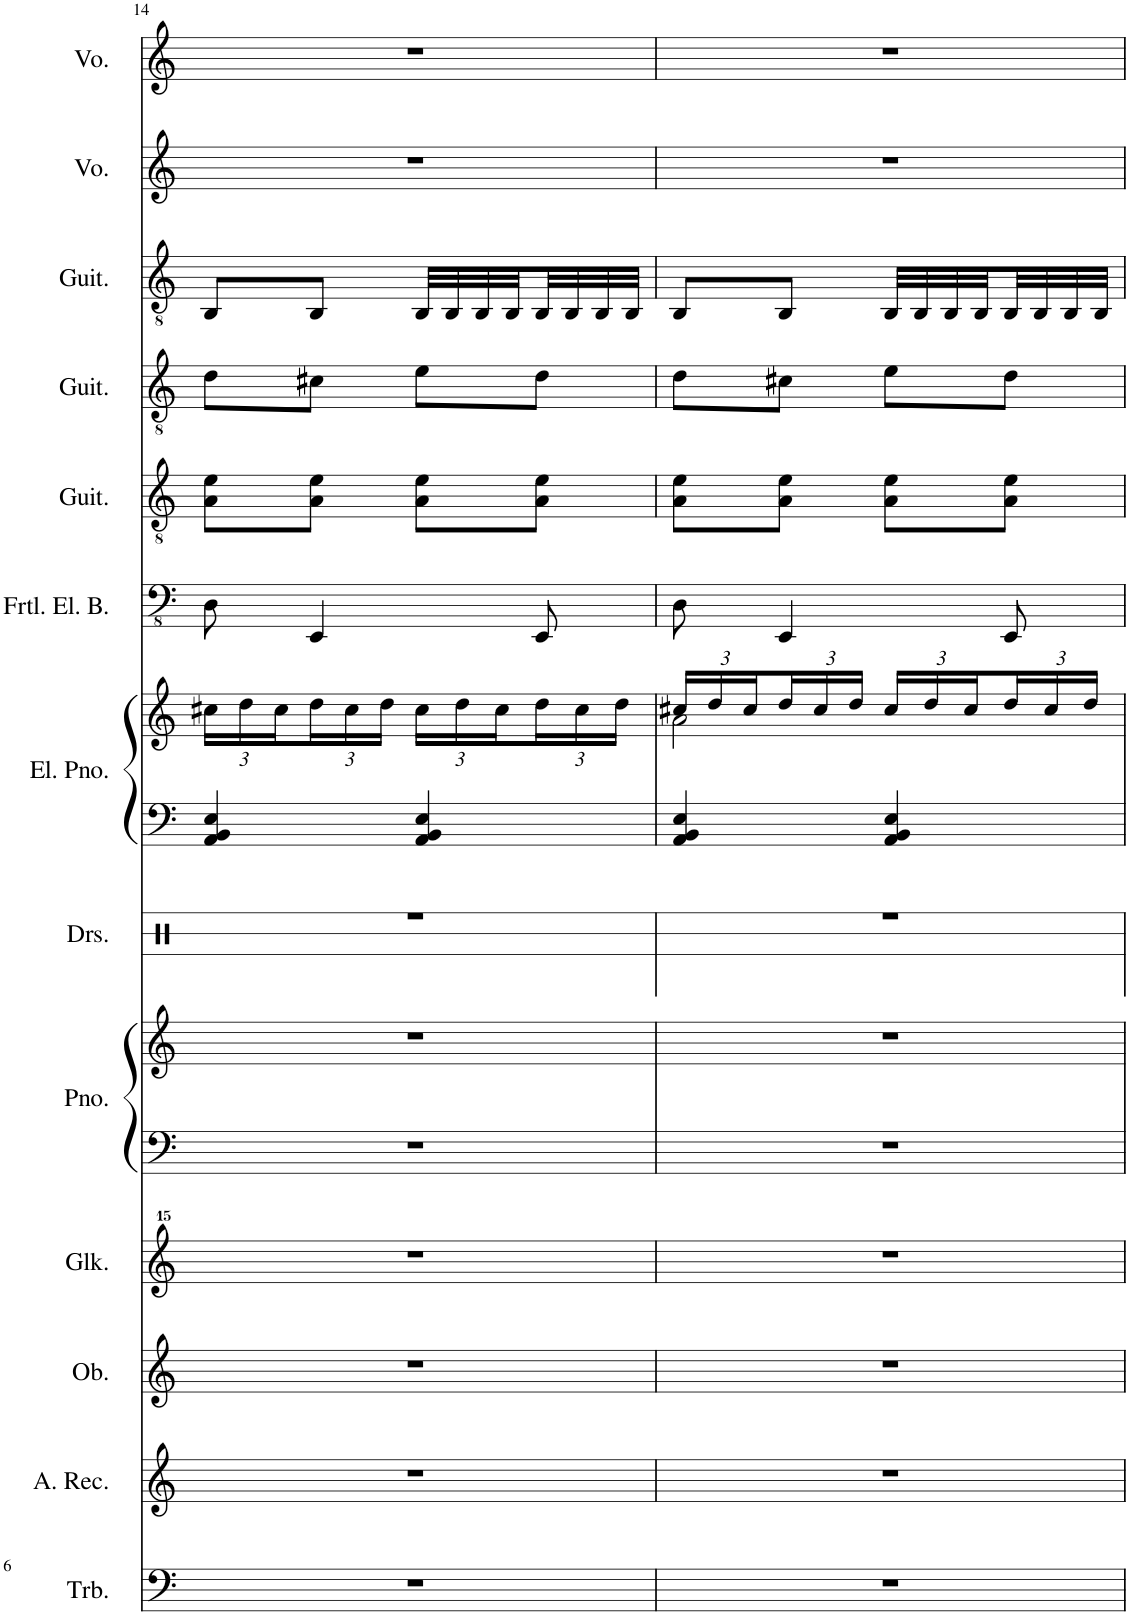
**kern	**kern	**kern	**kern	**kern	**kern	**kern	**kern	**kern	**kern	**kern	**kern	**kern	**kern	**kern
*part13	*part12	*part11	*part10	*part9	*part9	*part8	*part7	*part7	*part6	*part5	*part4	*part3	*part2	*part1
*staff15	*staff14	*staff13	*staff12	*staff11	*staff10	*staff9	*staff8	*staff7	*staff6	*staff5	*staff4	*staff3	*staff2	*staff1
*I"Trombone	*I"Alto Recorder	*I"Oboe	*I"Glockenspiel	*I"Piano	*	*I"Drumset	*I"Electric Piano	*	*I"Fretless Electric Bass	*I"Guitar	*I"Guitar	*I"Guitar	*I"Voice	*I"Voice
*I'Trb.	*I'A. Rec.	*I'Ob.	*I'Glk.	*I'Pno.	*	*I'Drs.	*I'El. Pno.	*	*I'Frtl. El. B.	*I'Guit.	*I'Guit.	*I'Guit.	*I'Vo.	*I'Vo.
!!LO:PB:g=z
*clefF4	*clefG2	*clefG2	*clefG^^2	*clefF4	*clefG2	*clefX	*clefF4	*clefG2	*clefFv4	*clefGv2	*clefGv2	*clefGv2	*clefG2	*clefG2
*k[]	*k[]	*k[]	*k[]	*k[]	*k[]	*k[]	*k[]	*k[]	*k[]	*k[]	*k[]	*k[]	*k[]	*k[]
*M2/4	*M2/4	*M2/4	*M2/4	*M2/4	*M2/4	*M2/4	*M2/4	*M2/4	*M2/4	*M2/4	*M2/4	*M2/4	*M2/4	*M2/4
*	*	*	*	*	*	*	*	*Xbrackettup	*	*	*	*	*	*
=14	=14	=14	=14	=14	=14	=14	=14	=14	=14	=14	=14	=14	=14	=14
2r	2r	2r	2r	2r	2r	2r	4AA/ 4BB/ 4E/	24cc#X\LL	8DD\	8A\ 8e\L	8d\L	8BB/L	2r	2r
.	.	.	.	.	.	.	.	24dd\	.	.	.	.	.	.
.	.	.	.	.	.	.	.	24cc#\	.	.	.	.	.	.
.	.	.	.	.	.	.	.	24dd\	4EEE/	8A\ 8e\J	8c#X\J	8BB/J	.	.
.	.	.	.	.	.	.	.	24cc#\	.	.	.	.	.	.
.	.	.	.	.	.	.	.	24dd\JJ	.	.	.	.	.	.
.	.	.	.	.	.	.	4AA/ 4BB/ 4E/	24cc#\LL	.	8A\ 8e\L	8e\L	32BB/LLL	.	.
.	.	.	.	.	.	.	.	.	.	.	.	32BB/	.	.
.	.	.	.	.	.	.	.	24dd\	.	.	.	.	.	.
.	.	.	.	.	.	.	.	.	.	.	.	32BB/	.	.
.	.	.	.	.	.	.	.	24cc#\	.	.	.	.	.	.
.	.	.	.	.	.	.	.	.	.	.	.	32BB/	.	.
.	.	.	.	.	.	.	.	24dd\	8EEE/	8A\ 8e\J	8d\J	32BB/	.	.
.	.	.	.	.	.	.	.	.	.	.	.	32BB/	.	.
.	.	.	.	.	.	.	.	24cc#\	.	.	.	.	.	.
.	.	.	.	.	.	.	.	.	.	.	.	32BB/	.	.
.	.	.	.	.	.	.	.	24dd\JJ	.	.	.	.	.	.
.	.	.	.	.	.	.	.	.	.	.	.	32BB/JJJ	.	.
=15	=15	=15	=15	=15	=15	=15	=15	=15	=15	=15	=15	=15	=15	=15
*	*	*	*	*	*	*	*	*^	*	*	*	*	*	*
2r	2r	2r	2r	2r	2r	2r	4AA/ 4BB/ 4E/	24cc#X/LL	2a\	8DD\	8A\ 8e\L	8d\L	8BB/L	2r	2r
.	.	.	.	.	.	.	.	24dd/	.	.	.	.	.	.	.
.	.	.	.	.	.	.	.	24cc#/	.	.	.	.	.	.	.
.	.	.	.	.	.	.	.	24dd/	.	4EEE/	8A\ 8e\J	8c#X\J	8BB/J	.	.
.	.	.	.	.	.	.	.	24cc#/	.	.	.	.	.	.	.
.	.	.	.	.	.	.	.	24dd/JJ	.	.	.	.	.	.	.
.	.	.	.	.	.	.	4AA/ 4BB/ 4E/	24cc#/LL	.	.	8A\ 8e\L	8e\L	32BB/LLL	.	.
.	.	.	.	.	.	.	.	.	.	.	.	.	32BB/	.	.
.	.	.	.	.	.	.	.	24dd/	.	.	.	.	.	.	.
.	.	.	.	.	.	.	.	.	.	.	.	.	32BB/	.	.
.	.	.	.	.	.	.	.	24cc#/	.	.	.	.	.	.	.
.	.	.	.	.	.	.	.	.	.	.	.	.	32BB/	.	.
.	.	.	.	.	.	.	.	24dd/	.	8EEE/	8A\ 8e\J	8d\J	32BB/	.	.
.	.	.	.	.	.	.	.	.	.	.	.	.	32BB/	.	.
.	.	.	.	.	.	.	.	24cc#/	.	.	.	.	.	.	.
.	.	.	.	.	.	.	.	.	.	.	.	.	32BB/	.	.
.	.	.	.	.	.	.	.	24dd/JJ	.	.	.	.	.	.	.
.	.	.	.	.	.	.	.	.	.	.	.	.	32BB/JJJ	.	.
*	*	*	*	*	*	*	*	*v	*v	*	*	*	*	*	*
=	=	=	=	=	=	=	=	=	=	=	=	=	=	=
*-	*-	*-	*-	*-	*-	*-	*-	*-	*-	*-	*-	*-	*-	*-
